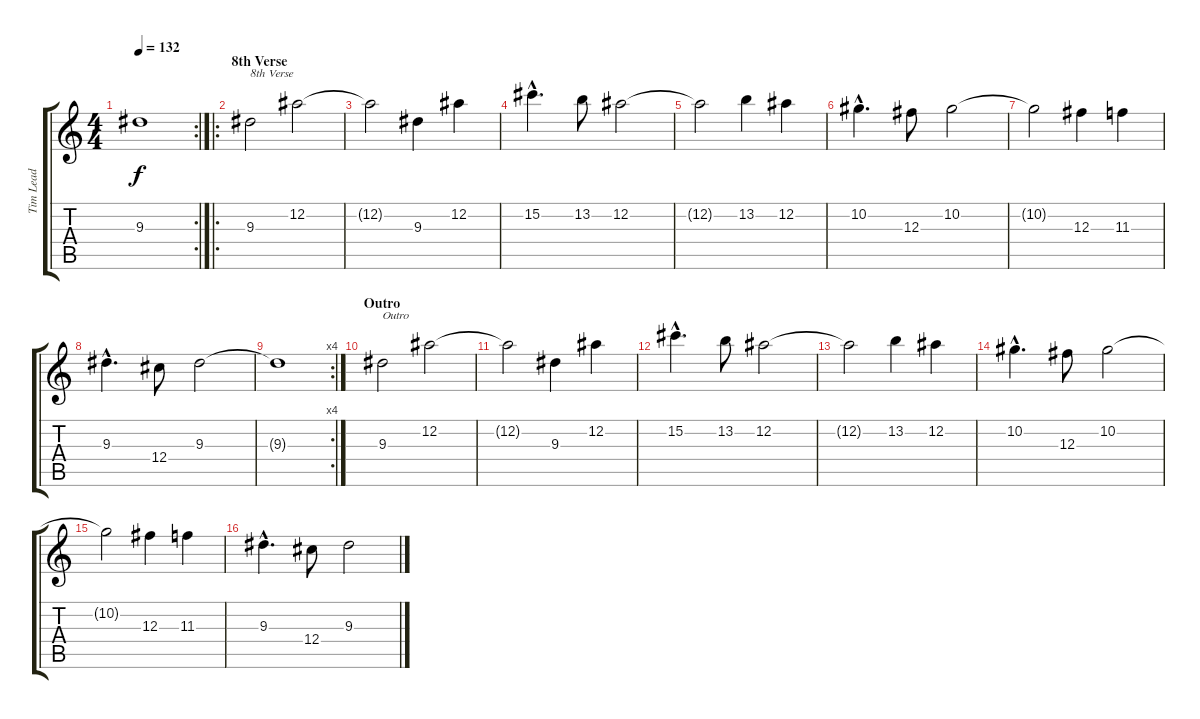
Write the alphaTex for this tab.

\track ("Tim Lead " "Tim Lead ") {instrument distortionguitar}
\staff {score tabs}
\tuning (Eb4 Bb3 Gb3 Db3 Ab2 Eb2) {hide}
\rc 2
\ts (4 4)
\tempo 132
\clef g2
\ks c
9.3{t}.1{dy f} |
\ro
\section ("" "8th Verse")
9.3.2{txt "8th Verse"} 12.2.2 |
12.2{t}.2 9.3.4 12.2.4 |
15.2{hac}.4{d} 13.2.8 12.2.2 |
12.2{t}.2 13.2.4 12.2.4 |
10.2{hac}.4{d} 12.3.8 10.2.2 |
10.2{t}.2 12.3.4 11.3.4 |
9.3{hac}.4{d} 12.4.8 9.3.2 |
\rc 4
9.3{t}.1 |
\section ("" "Outro")
9.3.2{txt "Outro"} 12.2.2 |
12.2{t}.2 9.3.4 12.2.4 |
15.2{hac}.4{d} 13.2.8 12.2.2 |
12.2{t}.2 13.2.4 12.2.4 |
10.2{hac}.4{d} 12.3.8 10.2.2 |
10.2{t}.2 12.3.4 11.3.4 |
9.3{hac}.4{d} 12.4.8 9.3.2
